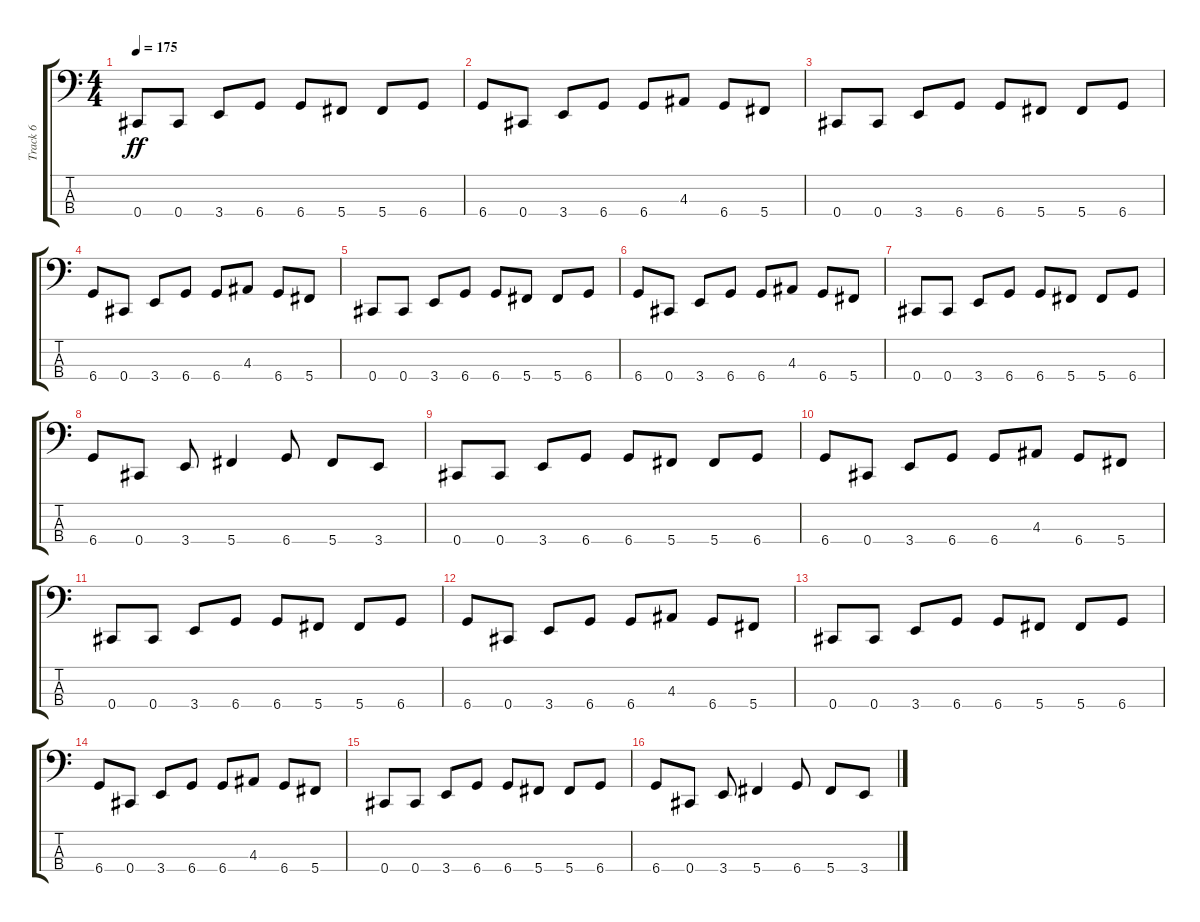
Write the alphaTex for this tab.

\track ("Track 6" "Track 6") {instrument electricbasspick}
\staff {score tabs}
\tuning (E2 B1 Gb1 Db1) {hide}
\ts (4 4)
\tempo 175
\clef f4
\ks c
0.4.8{dy ff} 0.4.8 3.4.8 6.4.8 6.4.8 5.4.8 5.4.8 6.4.8 |
6.4.8 0.4.8 3.4.8 6.4.8 6.4.8 4.3.8 6.4.8 5.4.8 |
0.4.8 0.4.8 3.4.8 6.4.8 6.4.8 5.4.8 5.4.8 6.4.8 |
6.4.8 0.4.8 3.4.8 6.4.8 6.4.8 4.3.8 6.4.8 5.4.8 |
0.4.8 0.4.8 3.4.8 6.4.8 6.4.8 5.4.8 5.4.8 6.4.8 |
6.4.8 0.4.8 3.4.8 6.4.8 6.4.8 4.3.8 6.4.8 5.4.8 |
0.4.8 0.4.8 3.4.8 6.4.8 6.4.8 5.4.8 5.4.8 6.4.8 |
6.4.8 0.4.8 3.4.8 5.4.4 6.4.8 5.4.8 3.4.8 |
0.4.8 0.4.8 3.4.8 6.4.8 6.4.8 5.4.8 5.4.8 6.4.8 |
6.4.8 0.4.8 3.4.8 6.4.8 6.4.8 4.3.8 6.4.8 5.4.8 |
0.4.8 0.4.8 3.4.8 6.4.8 6.4.8 5.4.8 5.4.8 6.4.8 |
6.4.8 0.4.8 3.4.8 6.4.8 6.4.8 4.3.8 6.4.8 5.4.8 |
0.4.8 0.4.8 3.4.8 6.4.8 6.4.8 5.4.8 5.4.8 6.4.8 |
6.4.8 0.4.8 3.4.8 6.4.8 6.4.8 4.3.8 6.4.8 5.4.8 |
0.4.8 0.4.8 3.4.8 6.4.8 6.4.8 5.4.8 5.4.8 6.4.8 |
6.4.8 0.4.8 3.4.8 5.4.4 6.4.8 5.4.8 3.4.8
